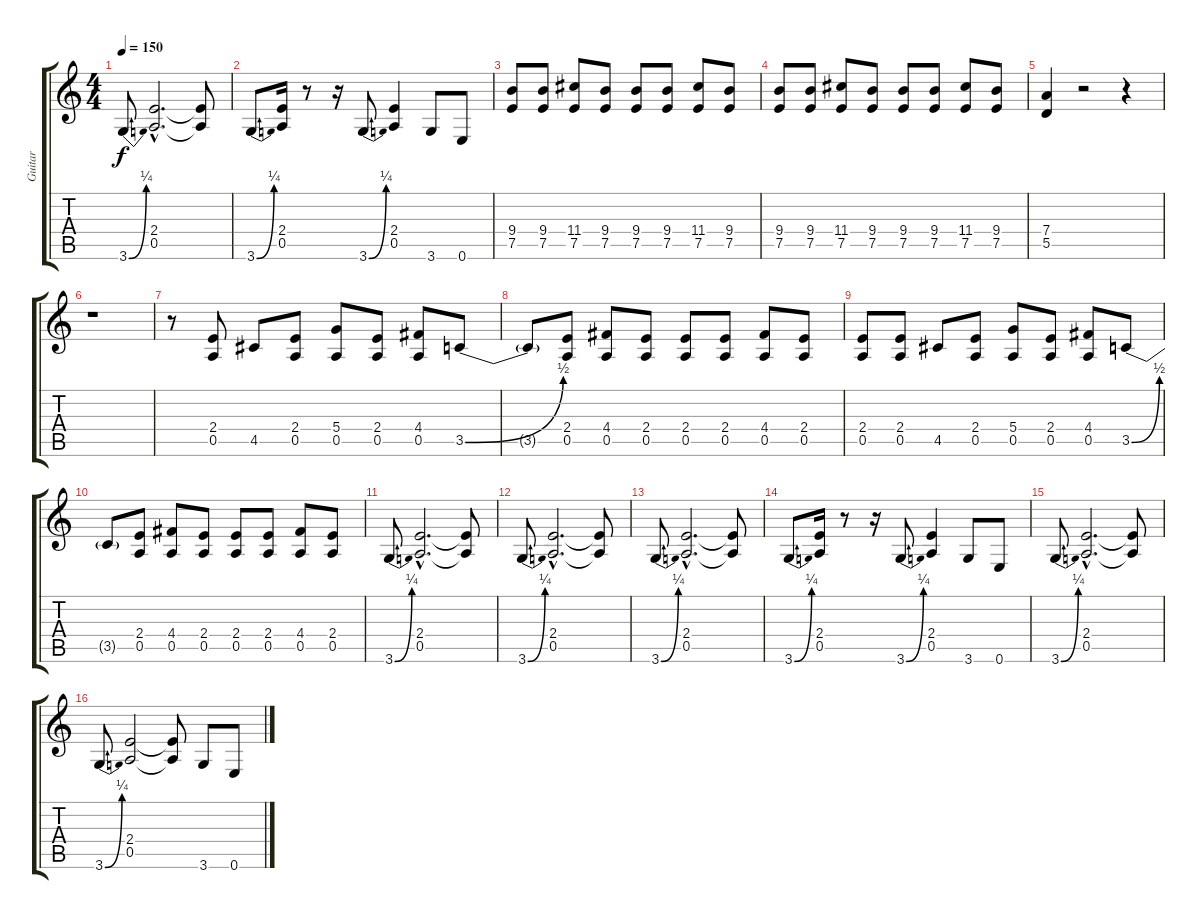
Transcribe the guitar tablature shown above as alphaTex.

\track ("Guitar" "Guitar") {instrument overdrivenguitar}
\staff {score tabs}
\tuning (E4 B3 G3 D3 A2 E2) {hide}
\ts (4 4)
\tempo 150
\clef g2
\ks c
3.6{be (bend 0 0 60 1)}.8{dy f} (2.4{hac} 0.5{hac}).2{d} (2.4{t} 0.5{t}).8 |
3.6{be (bend 0 0 60 1)}.8 (2.4 0.5).16 r.8 r.16 3.6{be (bend 0 0 60 1)}.8 (2.4 0.5).4 3.6.8 0.6.8 |
(9.4 7.5).8 (9.4 7.5).8 (11.4 7.5).8 (9.4 7.5).8 (9.4 7.5).8 (9.4 7.5).8 (11.4 7.5).8 (9.4 7.5).8 |
(9.4 7.5).8 (9.4 7.5).8 (11.4 7.5).8 (9.4 7.5).8 (9.4 7.5).8 (9.4 7.5).8 (11.4 7.5).8 (9.4 7.5).8 |
(7.4 5.5).4 r.2 r.4 |
r.1 |
r.8 (2.4 0.5).8 4.5.8 (2.4 0.5).8 (5.4 0.5).8 (2.4 0.5).8 (4.4 0.5).8 3.5{be (bend 0 0 60 2)}.8 |
3.5{t}.8 (2.4 0.5).8 (4.4 0.5).8 (2.4 0.5).8 (2.4 0.5).8 (2.4 0.5).8 (4.4 0.5).8 (2.4 0.5).8 |
(2.4 0.5).8 (2.4 0.5).8 4.5.8 (2.4 0.5).8 (5.4 0.5).8 (2.4 0.5).8 (4.4 0.5).8 3.5{be (bend 0 0 60 2)}.8 |
3.5{t}.8 (2.4 0.5).8 (4.4 0.5).8 (2.4 0.5).8 (2.4 0.5).8 (2.4 0.5).8 (4.4 0.5).8 (2.4 0.5).8 |
3.6{be (bend 0 0 60 1)}.8 (2.4{hac} 0.5{hac}).2{d} (2.4{t} 0.5{t}).8 |
3.6{be (bend 0 0 60 1)}.8 (2.4{hac} 0.5{hac}).2{d} (2.4{t} 0.5{t}).8 |
3.6{be (bend 0 0 60 1)}.8 (2.4{hac} 0.5{hac}).2{d} (2.4{t} 0.5{t}).8 |
3.6{be (bend 0 0 60 1)}.8 (2.4 0.5).16 r.8 r.16 3.6{be (bend 0 0 60 1)}.8 (2.4 0.5).4 3.6.8 0.6.8 |
3.6{be (bend 0 0 60 1)}.8 (2.4{hac} 0.5{hac}).2{d} (2.4{t} 0.5{t}).8 |
3.6{be (bend 0 0 60 1)}.8 (2.4 0.5).2 (2.4{t} 0.5{t}).8 3.6.8 0.6.8
